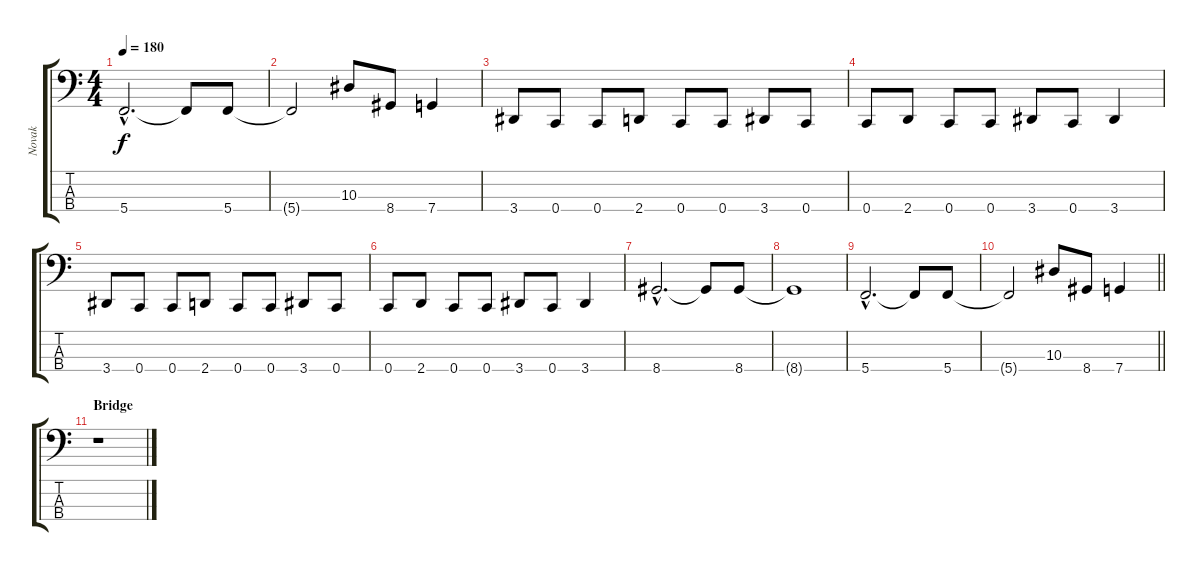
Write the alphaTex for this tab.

\track ("Novak" "Novak") {instrument electricbasspick}
\staff {score tabs}
\tuning (Eb2 Bb1 F1 C1) {hide}
\ts (4 4)
\tempo 180
\clef f4
\ks c
5.4{hac}.2{d dy f} 5.4{t}.8 5.4.8 |
5.4{t}.2 10.3.8 8.4.8 7.4.4 |
3.4.8 0.4.8 0.4.8 2.4.8 0.4.8 0.4.8 3.4.8 0.4.8 |
0.4.8 2.4.8 0.4.8 0.4.8 3.4.8 0.4.8 3.4.4 |
3.4.8 0.4.8 0.4.8 2.4.8 0.4.8 0.4.8 3.4.8 0.4.8 |
0.4.8 2.4.8 0.4.8 0.4.8 3.4.8 0.4.8 3.4.4 |
8.4{hac}.2{d} 8.4{t}.8 8.4.8 |
8.4{t}.1 |
5.4{hac}.2{d} 5.4{t}.8 5.4.8 |
\barLineRight lightlight
5.4{t}.2 10.3.8 8.4.8 7.4.4 |
\section ("" "Bridge")
r.1
